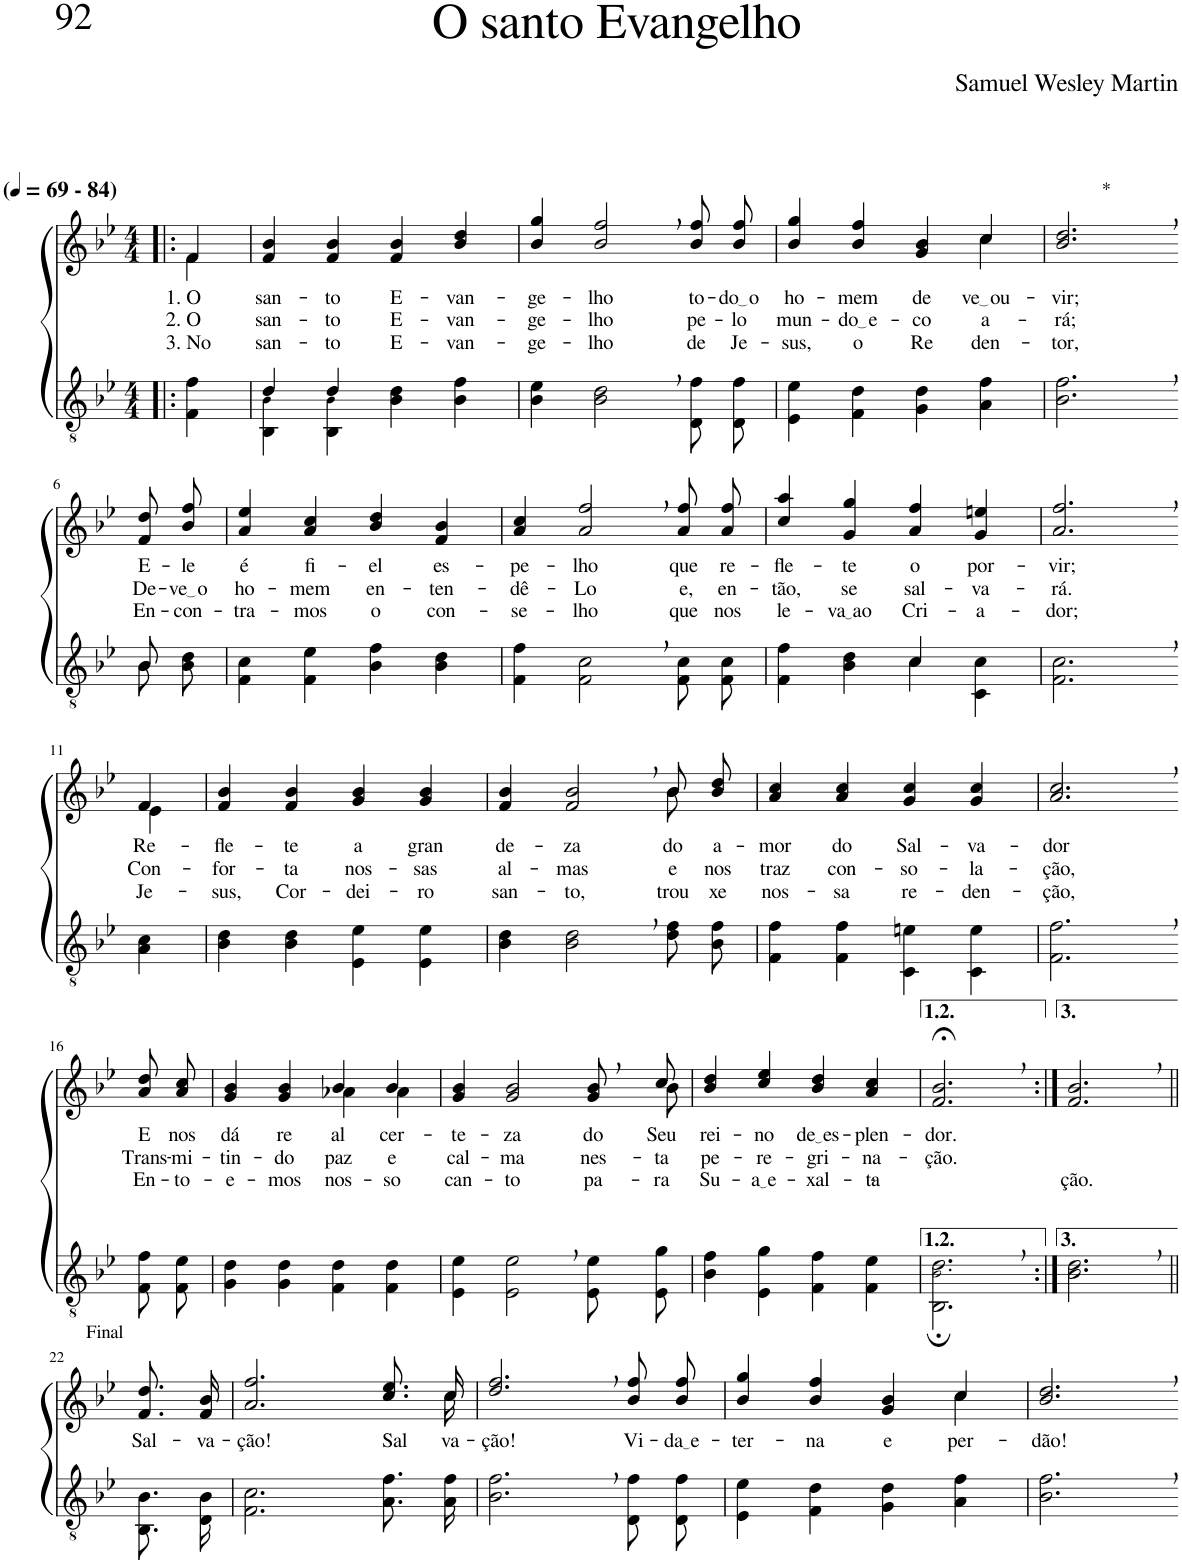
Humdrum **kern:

**kern	**kern	**text	**text	**text
*part2	*part1	*part1	*part1	*part1
*staff2	*staff1	*staff1	*staff1	*staff1
*I"Parte III e IV	*I"Parte I e II	*	*	*
*clefGv2	*clefG2	*	*	*
*Trd4c7	*Trd4c7	*	*	*
*k[b-e-]	*k[b-e-]	*	*	*
*M4/4	*M4/4	*	*	*
*MM69	*MM69	*	*	*
=1!|:	=1!|:	=1!|:	=1!|:	=1!|:
!	!LO:TX:a:B:t=(	!	!	!
!	!LO:TX:a:B:t=- 84)	!	!	!
!	!	!LO:LY:b	!LO:LY:b	!LO:LY:b
*	*^	*	*	*
4F\ 4f\	4f\	4f/	1. O	2. O	3. No
=2	=2	=2	=2	=2	=2
*^	*	*	*	*	*
!	!	!	!	!LO:LY:b	!LO:LY:b	!LO:LY:b
*	*	*v	*v	*	*	*
4d/	4BB-\ 4B-!\	4f/ 4b-/	san-	san-	san-
!	!	!	!LO:LY:b	!LO:LY:b	!LO:LY:b
4d/	4BB-\ 4B-!\	4f/ 4b-/	-to	-to	-to
!	!	!	!LO:LY:b	!LO:LY:b	!LO:LY:b
2ryy	4B-\ 4d\	4f/ 4b-/	E-	E-	E-
!	!	!	!LO:LY:b	!LO:LY:b	!LO:LY:b
.	4B-\ 4f\	4b-/ 4dd/	-van-	-van-	-van-
=3	=3	=3	=3	=3	=3
!	!	!	!LO:LY:b	!LO:LY:b	!LO:LY:b
*v	*v	*	*	*	*
4B-\ 4e-\	4b-/ 4gg/	-ge-	-ge-	-ge-
!	!	!LO:LY:b	!LO:LY:b	!LO:LY:b
2B-\, 2d\,	2b-/, 2ff/,	-lho	-lho	-lho
!	!	!LO:LY:b	!LO:LY:b	!LO:LY:b
8D/ 8f/L	8b-\ 8ff\L	to-	pe-	de
!	!	!LO:LY:b	!LO:LY:b	!LO:LY:b
8D/ 8f/J	8b-\ 8ff\J	do o	-lo	Je-
=4	=4	=4	=4	=4
!	!	!LO:LY:b	!LO:LY:b	!LO:LY:b
*	*^	*	*	*
4E-\ 4e-\	4b-/ 4gg/	2.ryy	ho-	mun-	-sus,
!	!	!	!LO:LY:b	!LO:LY:b	!LO:LY:b
4F\ 4d\	4b-/ 4ff/	.	-mem	do e	o
!	!	!	!LO:LY:b	!LO:LY:b	!LO:LY:b
4G\ 4d\	4g/ 4b-/	.	de-	-co-	Re-
!	!	!	!LO:LY:b	!LO:LY:b	!LO:LY:b
4A\ 4f\	4cc/	4cc\	ve ou	-a-	-den-
=5	=5	=5	=5	=5	=5
!	!LO:TX:a:t=*	!	!	!	!
!	!	!	!LO:LY:b	!LO:LY:b	!LO:LY:b
*	*v	*v	*	*	*
2.B-\, 2.f\,	2.b-/, 2.dd/,	-vir;	-rá;	-tor,
!!LO:LB:g=z
=6-	=6-	=6-	=6-	=6-
*^	*	*	*	*
!	!	!	!LO:LY:b	!LO:LY:b	!LO:LY:b
8B-\L	8B-/	8f\ 8dd\L	E-	De-	En-
!	!	!	!LO:LY:b	!LO:LY:b	!LO:LY:b
8B-\ 8d\J	8ryy	8b-\ 8ff\J	-le	ve o	-con-
=7	=7	=7	=7	=7	=7
!	!	!	!LO:LY:b	!LO:LY:b	!LO:LY:b
*v	*v	*	*	*	*
4F\ 4c\	4a/ 4ee-/	é	ho-	-tra-
!	!	!LO:LY:b	!LO:LY:b	!LO:LY:b
4F\ 4e-\	4a/ 4cc/	fi-	-mem	-mos
!	!	!LO:LY:b	!LO:LY:b	!LO:LY:b
4B-\ 4f\	4b-/ 4dd/	-el	en-	o
!	!	!LO:LY:b	!LO:LY:b	!LO:LY:b
4B-\ 4d\	4f/ 4b-/	es-	-ten-	con-
=8	=8	=8	=8	=8
!	!	!LO:LY:b	!LO:LY:b	!LO:LY:b
4F\ 4f\	4a/ 4cc/	-pe-	-dê-	-se-
!	!	!LO:LY:b	!LO:LY:b	!LO:LY:b
2F\, 2c\,	2a/, 2ff/,	-lho	-Lo	-lho
!	!	!LO:LY:b	!LO:LY:b	!LO:LY:b
8F/ 8c/L	8a\ 8ff\L	que	e,	que
!	!	!LO:LY:b	!LO:LY:b	!LO:LY:b
8F/ 8c/J	8a\ 8ff\J	re-	en-	nos
=9	=9	=9	=9	=9
*^	*	*	*	*
!	!	!	!LO:LY:b	!LO:LY:b	!LO:LY:b
2ryy	4F\ 4f\	4cc/ 4aa/	-fle-	-tão,	le-
!	!	!	!LO:LY:b	!LO:LY:b	!LO:LY:b
.	4B-\ 4d\	4g/ 4gg/	-te	se	va ao
!	!	!	!LO:LY:b	!LO:LY:b	!LO:LY:b
4c/	4c\	4a/ 4ff/	o	sal-	Cri-
!	!	!	!LO:LY:b	!LO:LY:b	!LO:LY:b
4ryy	4C\ 4c\	4g/ 4een/	por-	-va-	-a-
=10	=10	=10	=10	=10	=10
!	!	!	!LO:LY:b	!LO:LY:b	!LO:LY:b
*v	*v	*	*	*	*
2.F\, 2.c\,	2.a/, 2.ff/,	-vir;	-rá.	-dor;
!!LO:LB:g=z
=11-	=11-	=11-	=11-	=11-
*	*^	*	*	*
!	!	!	!LO:LY:b	!LO:LY:b	!LO:LY:b
4A\ 4c\	4f/	4e-\	Re-	Con-	Je-
=12	=12	=12	=12	=12	=12
!	!	!	!LO:LY:b	!LO:LY:b	!LO:LY:b
*	*v	*v	*	*	*
4B-\ 4d\	4f/ 4b-/	-fle-	-for-	-sus,
!	!	!LO:LY:b	!LO:LY:b	!LO:LY:b
4B-\ 4d\	4f/ 4b-/	-te	-ta	Cor-
!	!	!LO:LY:b	!LO:LY:b	!LO:LY:b
4E-\ 4e-\	4g/ 4b-/	a	nos-	-dei-
!	!	!LO:LY:b	!LO:LY:b	!LO:LY:b
4E-\ 4e-\	4g/ 4b-/	gran-	-sas	-ro
=13	=13	=13	=13	=13
*	*^	*	*	*
!	!	!	!LO:LY:b	!LO:LY:b	!LO:LY:b
4B-\ 4d\	2.ryy	4f/ 4b-/	-de-	al-	san-
!	!	!	!LO:LY:b	!LO:LY:b	!LO:LY:b
2B-\, 2d\,	.	2f/ 2b-/	-za	-mas	-to,
!	!	!	!LO:LY:b	!LO:LY:b	!LO:LY:b
8d\ 8f\L	8b-\	8b-\L	do	e	trou-
!	!	!	!LO:LY:b	!LO:LY:b	!LO:LY:b
8B-\ 8f\J	8ryy	8b-\ 8dd\J	a-	nos	-xe
=14	=14	=14	=14	=14	=14
!	!	!	!LO:LY:b	!LO:LY:b	!LO:LY:b
*	*v	*v	*	*	*
4F\ 4f\	4a/ 4cc/	-mor	traz	nos-
!	!	!LO:LY:b	!LO:LY:b	!LO:LY:b
4F\ 4f\	4a/ 4cc/	do	con-	-sa
!	!	!LO:LY:b	!LO:LY:b	!LO:LY:b
4C\ 4en\	4g/ 4cc/	Sal-	-so-	re-
!	!	!LO:LY:b	!LO:LY:b	!LO:LY:b
4C\ 4e\	4g/ 4cc/	-va-	-la-	-den-
=15	=15	=15	=15	=15
!	!	!LO:LY:b	!LO:LY:b	!LO:LY:b
2.F\, 2.f\,	2.a/, 2.cc/,	-dor	-ção,	-ção,
!!LO:LB:g=z
=16-	=16-	=16-	=16-	=16-
!	!	!LO:LY:b	!LO:LY:b	!LO:LY:b
8F\ 8f\L	8a\ 8dd\L	E	Trans-	En-
!	!	!LO:LY:b	!LO:LY:b	!LO:LY:b
8F\ 8e-\J	8a\ 8cc\J	nos	-mi-	-to-
=17	=17	=17	=17	=17
!	!	!LO:LY:b	!LO:LY:b	!LO:LY:b
*	*^	*	*	*
4G\ 4d\	4g/ 4b-/	2ryy	dá	-tin-	-e-
!	!	!	!LO:LY:b	!LO:LY:b	!LO:LY:b
4G\ 4d\	4g/ 4b-/	.	re-	-do	-mos
!	!	!	!LO:LY:b	!LO:LY:b	!LO:LY:b
4F\ 4d\	4b-/	4a-X\	-al	paz	nos-
!	!	!	!LO:LY:b	!LO:LY:b	!LO:LY:b
4F\ 4d\	4b-/	4a-\	cer-	e	-so
=18	=18	=18	=18	=18	=18
!	!	!	!LO:LY:b	!LO:LY:b	!LO:LY:b
4E-\ 4e-\	2..ryy	4g/ 4b-/	-te-	cal-	can-
!	!	!	!LO:LY:b	!LO:LY:b	!LO:LY:b
2E-\, 2e-\,	.	2g/ 2b-/	-za	-ma	-to
!	!	!	!LO:LY:b	!LO:LY:b	!LO:LY:b
8E-\ 8e-\L	.	8g/ 8b-/L	do	nes-	pa-
!	!	!	!LO:LY:b	!LO:LY:b	!LO:LY:b
8E-\ 8g\J	8b-\	8cc/J	Seu	-ta	-ra
=19	=19	=19	=19	=19	=19
!	!	!	!LO:LY:b	!LO:LY:b	!LO:LY:b
*	*v	*v	*	*	*
4B-\ 4f\	4b-/ 4dd/	rei-	pe-	Su-
!	!	!LO:LY:b	!LO:LY:b	!LO:LY:b
4E-\ 4g\	4cc/ 4ee-/	-no	-re-	a e
!	!	!LO:LY:b	!LO:LY:b	!LO:LY:b
4F\ 4f\	4b-/ 4dd/	de es	-gri-	-xal-
!	!	!LO:LY:b	!LO:LY:b	!LO:LY:b
4F\ 4e-\	4a/ 4cc/	-plen-	-na-	-ta-
=20	=20	=20	=20	=20
!	!	!LO:LY:b	!LO:LY:b	!
2.BB-\;, 2.B-!\;, 2.d\;,	2.f/;<, 2.b-/;<,	-dor.	-ção.	.
=21:|!	=21:|!	=21:|!	=21:|!	=21:|!
!	!	!	!	!LO:LY:b
2.B-\, 2.d\,	2.f/, 2.b-/,	.	.	-ção.
!!LO:LB:g=z
=22||	=22||	=22||	=22||	=22||
!	!LO:TX:a:t=Final	!	!	!
!	!	!LO:LY:b	!	!
8.BB-/ 8.B-/L	8.f/ 8.dd/L	Sal-	.	.
!	!	!LO:LY:b	!	!
16D/ 16B-/Jk	16f/ 16b-/Jk	-va-	.	.
=23	=23	=23	=23	=23
!	!	!LO:LY:b	!	!
*	*^	*	*	*
2.F\ 2.c\	2.a/ 2.ff/	2...ryy	-ção!	.	.
!	!	!	!LO:LY:b	!	!
8.A\ 8.f\L	8.cc\ 8.ee-\L	.	Sal-	.	.
!	!	!	!LO:LY:b	!	!
16A\ 16f\Jk	16cc\Jk	16cc\	-va-	.	.
=24	=24	=24	=24	=24	=24
!	!	!	!LO:LY:b	!	!
*	*v	*v	*	*	*
2.B-\, 2.f\,	2.dd/, 2.ff/,	-ção!	.	.
!	!	!LO:LY:b	!	!
8D/ 8f/L	8b-\ 8ff\L	Vi-	.	.
!	!	!LO:LY:b	!	!
8D/ 8f/J	8b-\ 8ff\J	da e	.	.
=25	=25	=25	=25	=25
!	!	!LO:LY:b	!	!
*	*^	*	*	*
4E-\ 4e-\	4b-/ 4gg/	2.ryy	-ter-	.	.
!	!	!	!LO:LY:b	!	!
4F\ 4d\	4b-/ 4ff/	.	-na	.	.
!	!	!	!LO:LY:b	!	!
4G\ 4d\	4g/ 4b-/	.	e	.	.
!	!	!	!LO:LY:b	!	!
4A\ 4f\	4cc/	4cc\	per-	.	.
=26	=26	=26	=26	=26	=26
!	!	!	!LO:LY:b	!	!
*	*v	*v	*	*	*
2.B-\, 2.f\,	2.b-/, 2.dd/,	-dão!	.	.
=-	=-	=-	=-	=-
*-	*-	*-	*-	*-
